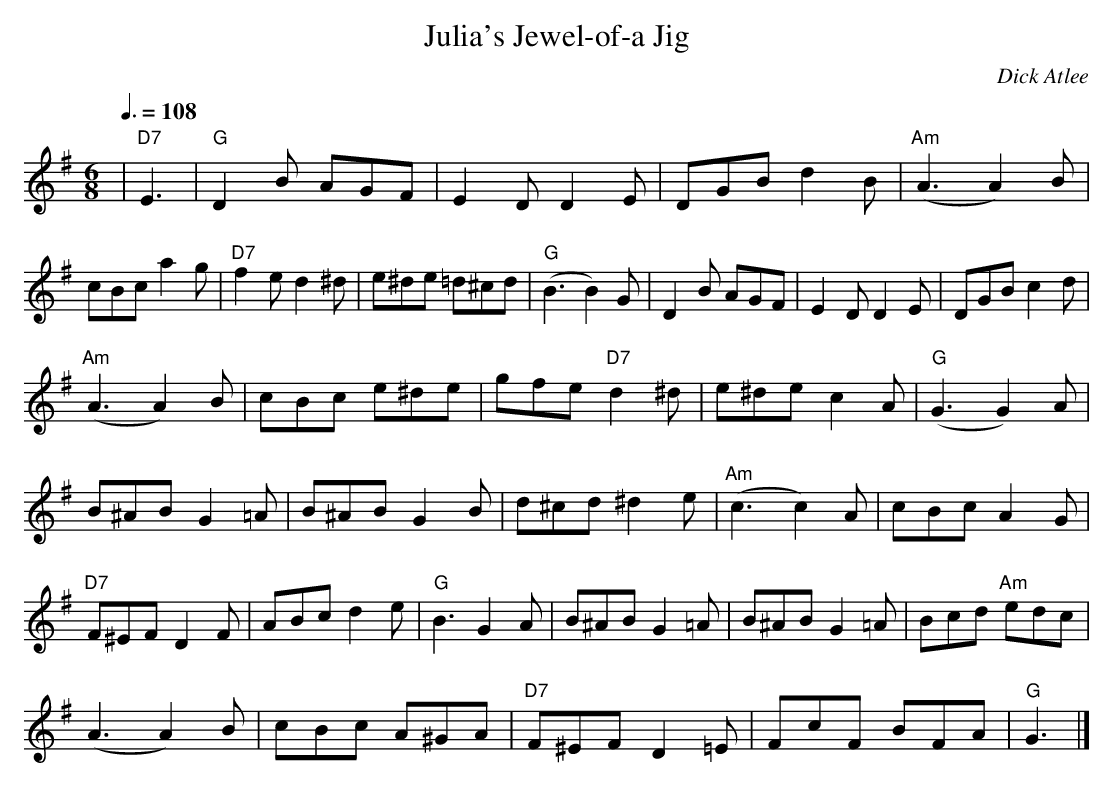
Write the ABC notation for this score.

X:1
T:Julia's Jewel-of-a Jig
M:6/8
L:1/8
Q:3/8=108
C:Dick Atlee
K:G
| "D7" E3 | "G" D2 B AGF | E2 D D2 E | DGB d2 B | "Am" (A3 A2) B |
cBc a2 g | "D7" f2 e d2 ^d | e^de =d^cd | "G" (B3 B2) G |
D2 B AGF | E2 D D2 E | DGB c2 d | !"Am" (A3 A2) B |
cBc e^de | gfe "D7" d2 ^d | e^de c2 A | "G" (G3 G2) A | !
B^AB G2 =A | B^AB G2 B | d^cd ^d2 e | "Am" (c3 c2) A |
cBc A2 G | !"D7" F^EF D2 F | ABc d2 e | "G" B3  G2 A |
B^AB G2 =A | B^AB G2 =A | Bcd "Am" edc | !(A3 A2) B |
cBc A^GA | "D7" F^EF D2 =E | FcF BFA | "G" G3 |]
